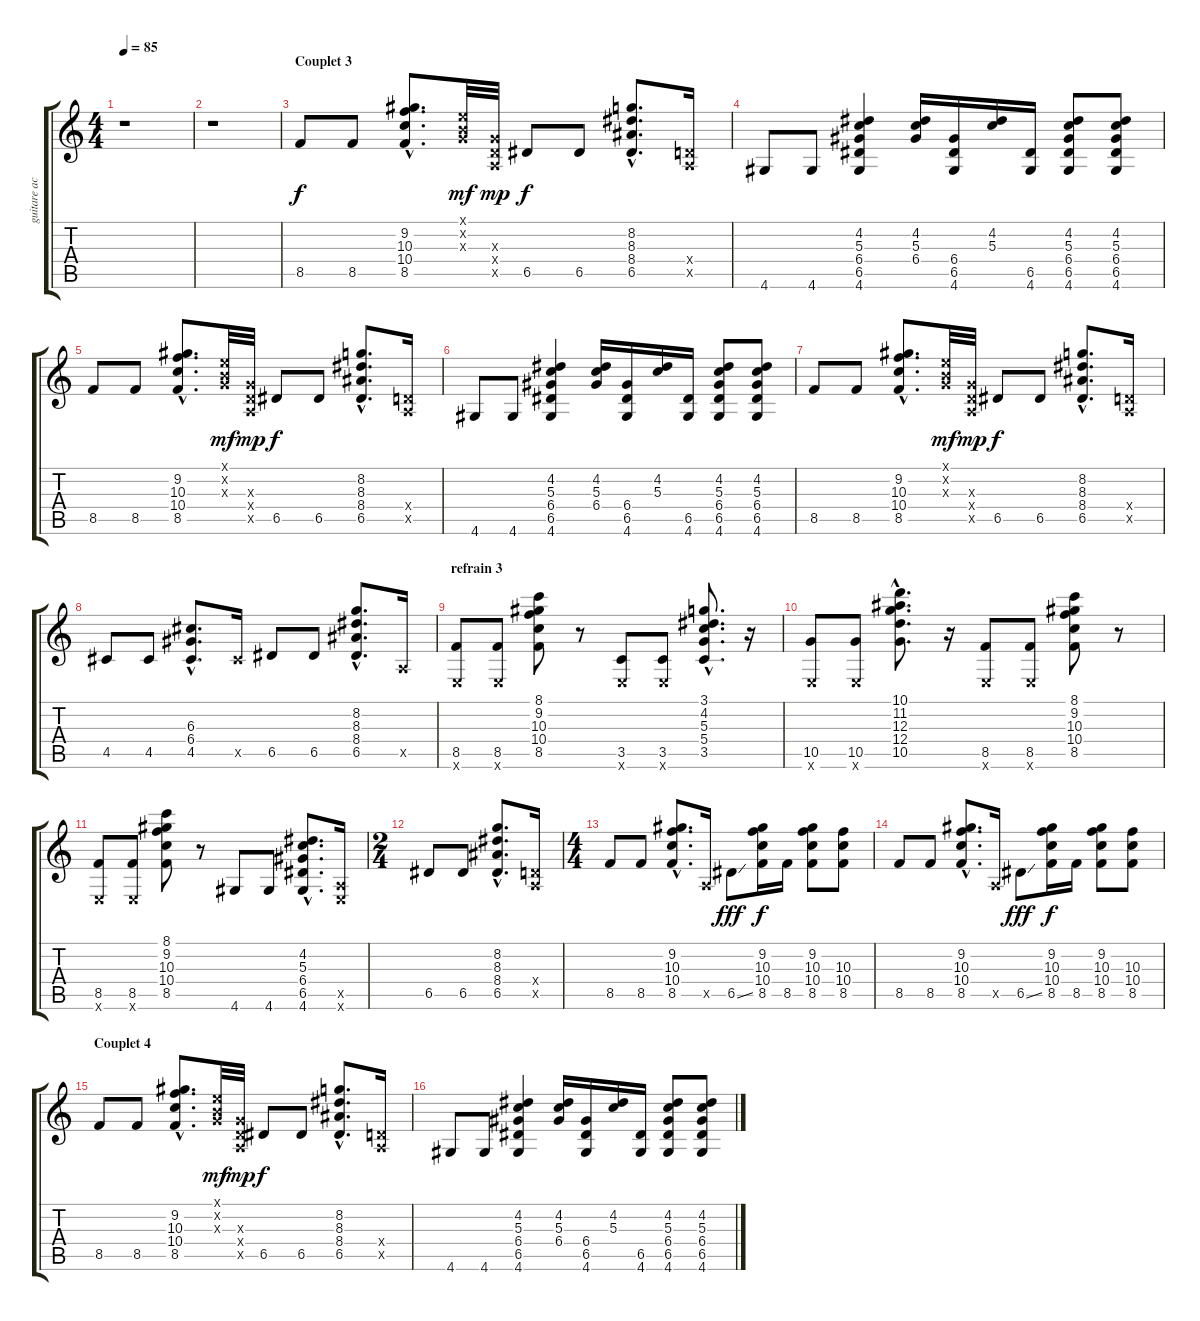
\track ("guitare acoustique" "guitare ac") {instrument acousticguitarsteel}
\staff {score tabs}
\tuning (E4 B3 G3 D3 A2 E2) {hide}
\ts (4 4)
\tempo 85
\clef g2
\ks c
r.1{dy f} |
r.1 |
\section ("" "Couplet 3")
8.5.8 8.5.8 (9.2{hac} 10.3{hac} 10.4{hac} 8.5{hac}).8{d} (0.1{x} 0.2{x} 0.3{x}).32{dy mf} (0.3{x} 0.4{x} 0.5{x}).32{dy mp} 6.5.8{dy f} 6.5.8 (8.2{hac} 8.3{hac} 8.4{hac} 6.5{hac}).8{d} (0.4{x} 0.5{x}).16 |
4.6.8 4.6.8 (4.2 5.3 6.4 6.5 4.6).4 (4.2 5.3 6.4).16 (6.4 6.5 4.6).16 (4.2 5.3).16 (6.5 4.6).16 (4.2 5.3 6.4 6.5 4.6).8 (4.2 5.3 6.4 6.5 4.6).8 |
8.5.8 8.5.8 (9.2{hac} 10.3{hac} 10.4{hac} 8.5{hac}).8{d} (0.1{x} 0.2{x} 0.3{x}).32{dy mf} (0.3{x} 0.4{x} 0.5{x}).32{dy mp} 6.5.8{dy f} 6.5.8 (8.2{hac} 8.3{hac} 8.4{hac} 6.5{hac}).8{d} (0.4{x} 0.5{x}).16 |
4.6.8 4.6.8 (4.2 5.3 6.4 6.5 4.6).4 (4.2 5.3 6.4).16 (6.4 6.5 4.6).16 (4.2 5.3).16 (6.5 4.6).16 (4.2 5.3 6.4 6.5 4.6).8 (4.2 5.3 6.4 6.5 4.6).8 |
8.5.8 8.5.8 (9.2{hac} 10.3{hac} 10.4{hac} 8.5{hac}).8{d} (0.1{x} 0.2{x} 0.3{x}).32{dy mf} (0.3{x} 0.4{x} 0.5{x}).32{dy mp} 6.5.8{dy f} 6.5.8 (8.2{hac} 8.3{hac} 8.4{hac} 6.5{hac}).8{d} (0.4{x} 0.5{x}).16 |
4.5.8 4.5.8 (6.3{hac} 6.4{hac} 4.5{hac}).8{d} 4.5{x}.16 6.5.8 6.5.8 (8.2{hac} 8.3{hac} 8.4{hac} 6.5{hac}).8{d} 0.5{x}.16 |
\section ("" "refrain 3")
(8.5 0.6{x}).8 (8.5 0.6{x}).8 (8.1 9.2 10.3 10.4 8.5).8 r.8 (3.5 0.6{x}).8 (3.5 0.6{x}).8 (3.1{hac} 4.2{hac} 5.3{hac} 5.4{hac} 3.5{hac}).8{d} r.16 |
(10.5 0.6{x}).8 (10.5 0.6{x}).8 (10.1{hac} 11.2{hac} 12.3{hac} 12.4{hac} 10.5{hac}).8{d} r.16 (8.5 0.6{x}).8 (8.5 0.6{x}).8 (8.1 9.2 10.3 10.4 8.5).8 r.8 |
(8.5 0.6{x}).8 (8.5 0.6{x}).8 (8.1 9.2 10.3 10.4 8.5).8 r.8 4.6.8 4.6.8 (4.2{hac} 5.3{hac} 6.4{hac} 6.5{hac} 4.6{hac}).8{d} (0.5{x} 0.6{x}).16 |
\ts (2 4)
6.5.8 6.5.8 (8.2{hac} 8.3{hac} 8.4{hac} 6.5{hac}).8{d} (0.4{x} 0.5{x}).16 |
\ts (4 4)
8.5.8 8.5.8 (9.2{hac} 10.3{hac} 10.4{hac} 8.5{hac}).8{d} 0.5{x}.16 6.5{ss}.8{dy fff} (9.2 10.3 10.4 8.5).16{dy f} 8.5.16 (9.2 10.3 10.4 8.5).8 (10.3 10.4 8.5).8 |
8.5.8 8.5.8 (9.2{hac} 10.3{hac} 10.4{hac} 8.5{hac}).8{d} 0.5{x}.16 6.5{ss}.8{dy fff} (9.2 10.3 10.4 8.5).16{dy f} 8.5.16 (9.2 10.3 10.4 8.5).8 (10.3 10.4 8.5).8 |
\section ("" "Couplet 4")
8.5.8 8.5.8 (9.2{hac} 10.3{hac} 10.4{hac} 8.5{hac}).8{d} (0.1{x} 0.2{x} 0.3{x}).32{dy mf} (0.3{x} 0.4{x} 0.5{x}).32{dy mp} 6.5.8{dy f} 6.5.8 (8.2{hac} 8.3{hac} 8.4{hac} 6.5{hac}).8{d} (0.4{x} 0.5{x}).16 |
4.6.8 4.6.8 (4.2 5.3 6.4 6.5 4.6).4 (4.2 5.3 6.4).16 (6.4 6.5 4.6).16 (4.2 5.3).16 (6.5 4.6).16 (4.2 5.3 6.4 6.5 4.6).8 (4.2 5.3 6.4 6.5 4.6).8
